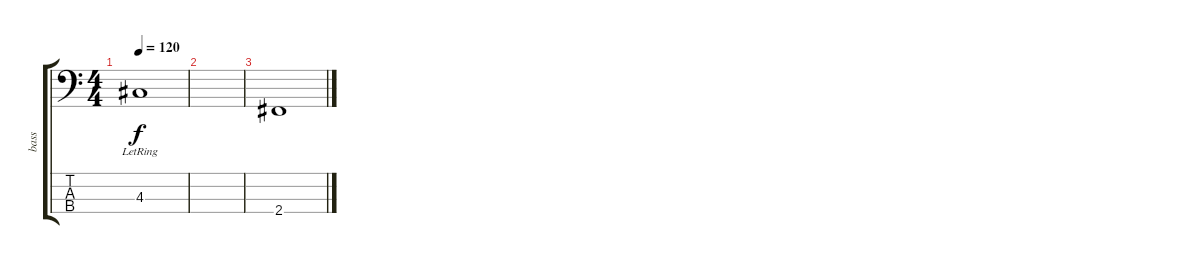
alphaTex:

\track ("bass" "bass") {instrument electricbassfinger}
\staff {score tabs}
\tuning (G2 D2 A1 E1) {hide}
\ts (4 4)
\tempo 120
\clef f4
\ks c
4.3{lr}.1{dy f} |
|
2.4.1
